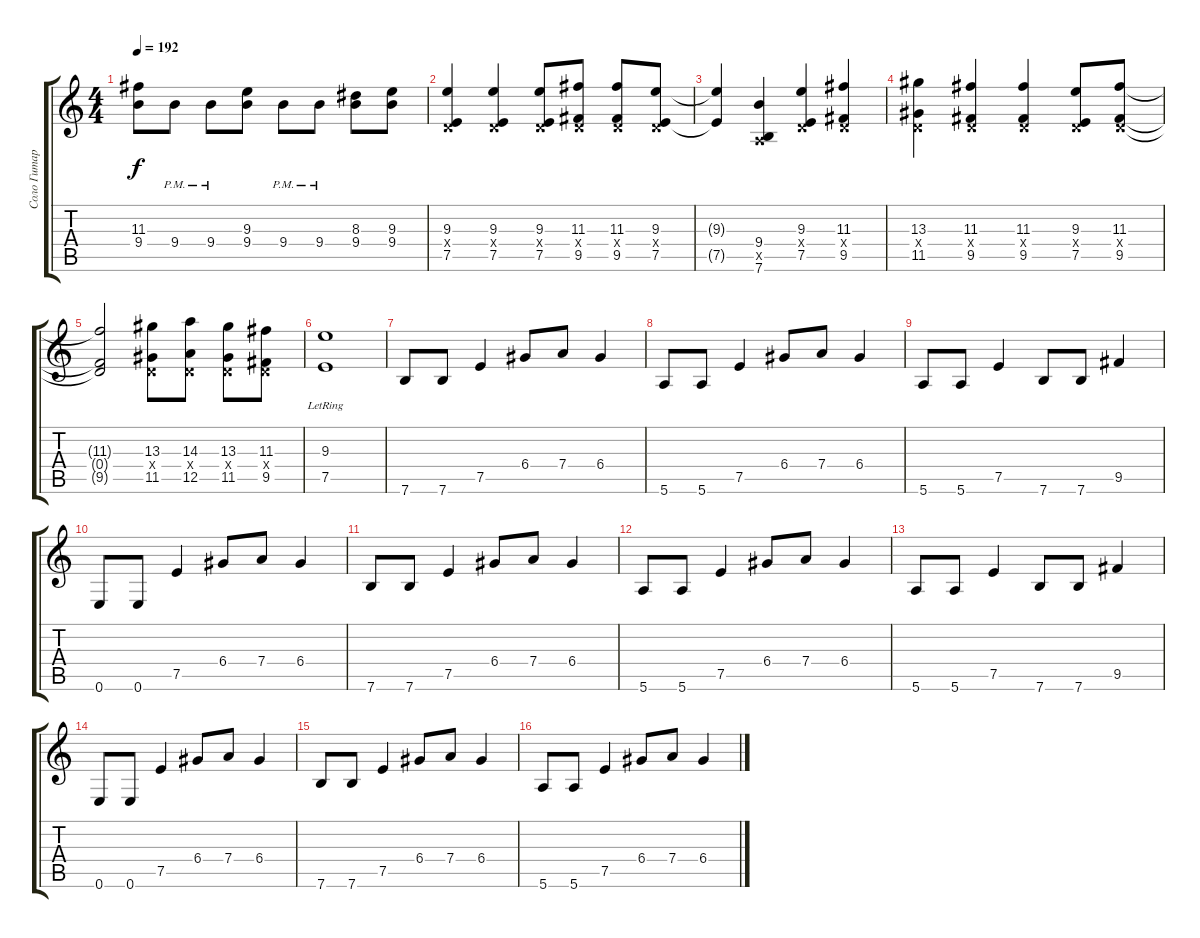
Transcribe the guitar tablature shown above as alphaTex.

\track ("Соло Гитара (Brown Tom)" "Соло Гитар") {instrument distortionguitar}
\staff {score tabs}
\tuning (E4 B3 G3 D3 A2 E2) {hide}
\ts (4 4)
\tempo 192
\clef g2
\ks c
(11.3 9.4).8{dy f} 9.4{pm}.8 9.4{pm}.8 (9.3 9.4).8 9.4{pm}.8 9.4{pm}.8 (8.3 9.4).8 (9.3 9.4).8 |
(9.3 0.4{x} 7.5).4{volume 14} (9.3 0.4{x} 7.5).4 (9.3 0.4{x} 7.5).8 (11.3 0.4{x} 9.5).8 (11.3 0.4{x} 9.5).8 (9.3 0.4{x} 7.5).8 |
(9.3{t} 7.5{t}).4 (9.4 0.5{x} 7.6).4 (9.3 0.4{x} 7.5).4 (11.3 0.4{x} 9.5).4 |
(13.3 0.4{x} 11.5).4 (11.3 0.4{x} 9.5).4 (11.3 0.4{x} 9.5).4 (9.3 0.4{x} 7.5).8 (11.3 0.4{x} 9.5).8 |
(11.3{t} 0.4{t} 9.5{t}).2 (13.3 0.4{x} 11.5).8 (14.3 0.4{x} 12.5).8 (13.3 0.4{x} 11.5).8 (11.3 0.4{x} 9.5).8 |
(9.3{lr} 7.5{lr}).1 |
7.6.8 7.6.8 7.5.4 6.4.8 7.4.8 6.4.4 |
5.6.8 5.6.8 7.5.4 6.4.8 7.4.8 6.4.4 |
5.6.8 5.6.8 7.5.4 7.6.8 7.6.8 9.5.4 |
0.6.8 0.6.8 7.5.4 6.4.8 7.4.8 6.4.4 |
7.6.8 7.6.8 7.5.4 6.4.8 7.4.8 6.4.4 |
5.6.8 5.6.8 7.5.4 6.4.8 7.4.8 6.4.4 |
5.6.8 5.6.8 7.5.4 7.6.8 7.6.8 9.5.4 |
0.6.8 0.6.8 7.5.4 6.4.8 7.4.8 6.4.4 |
7.6.8 7.6.8 7.5.4 6.4.8 7.4.8 6.4.4 |
5.6.8 5.6.8 7.5.4 6.4.8 7.4.8 6.4.4
